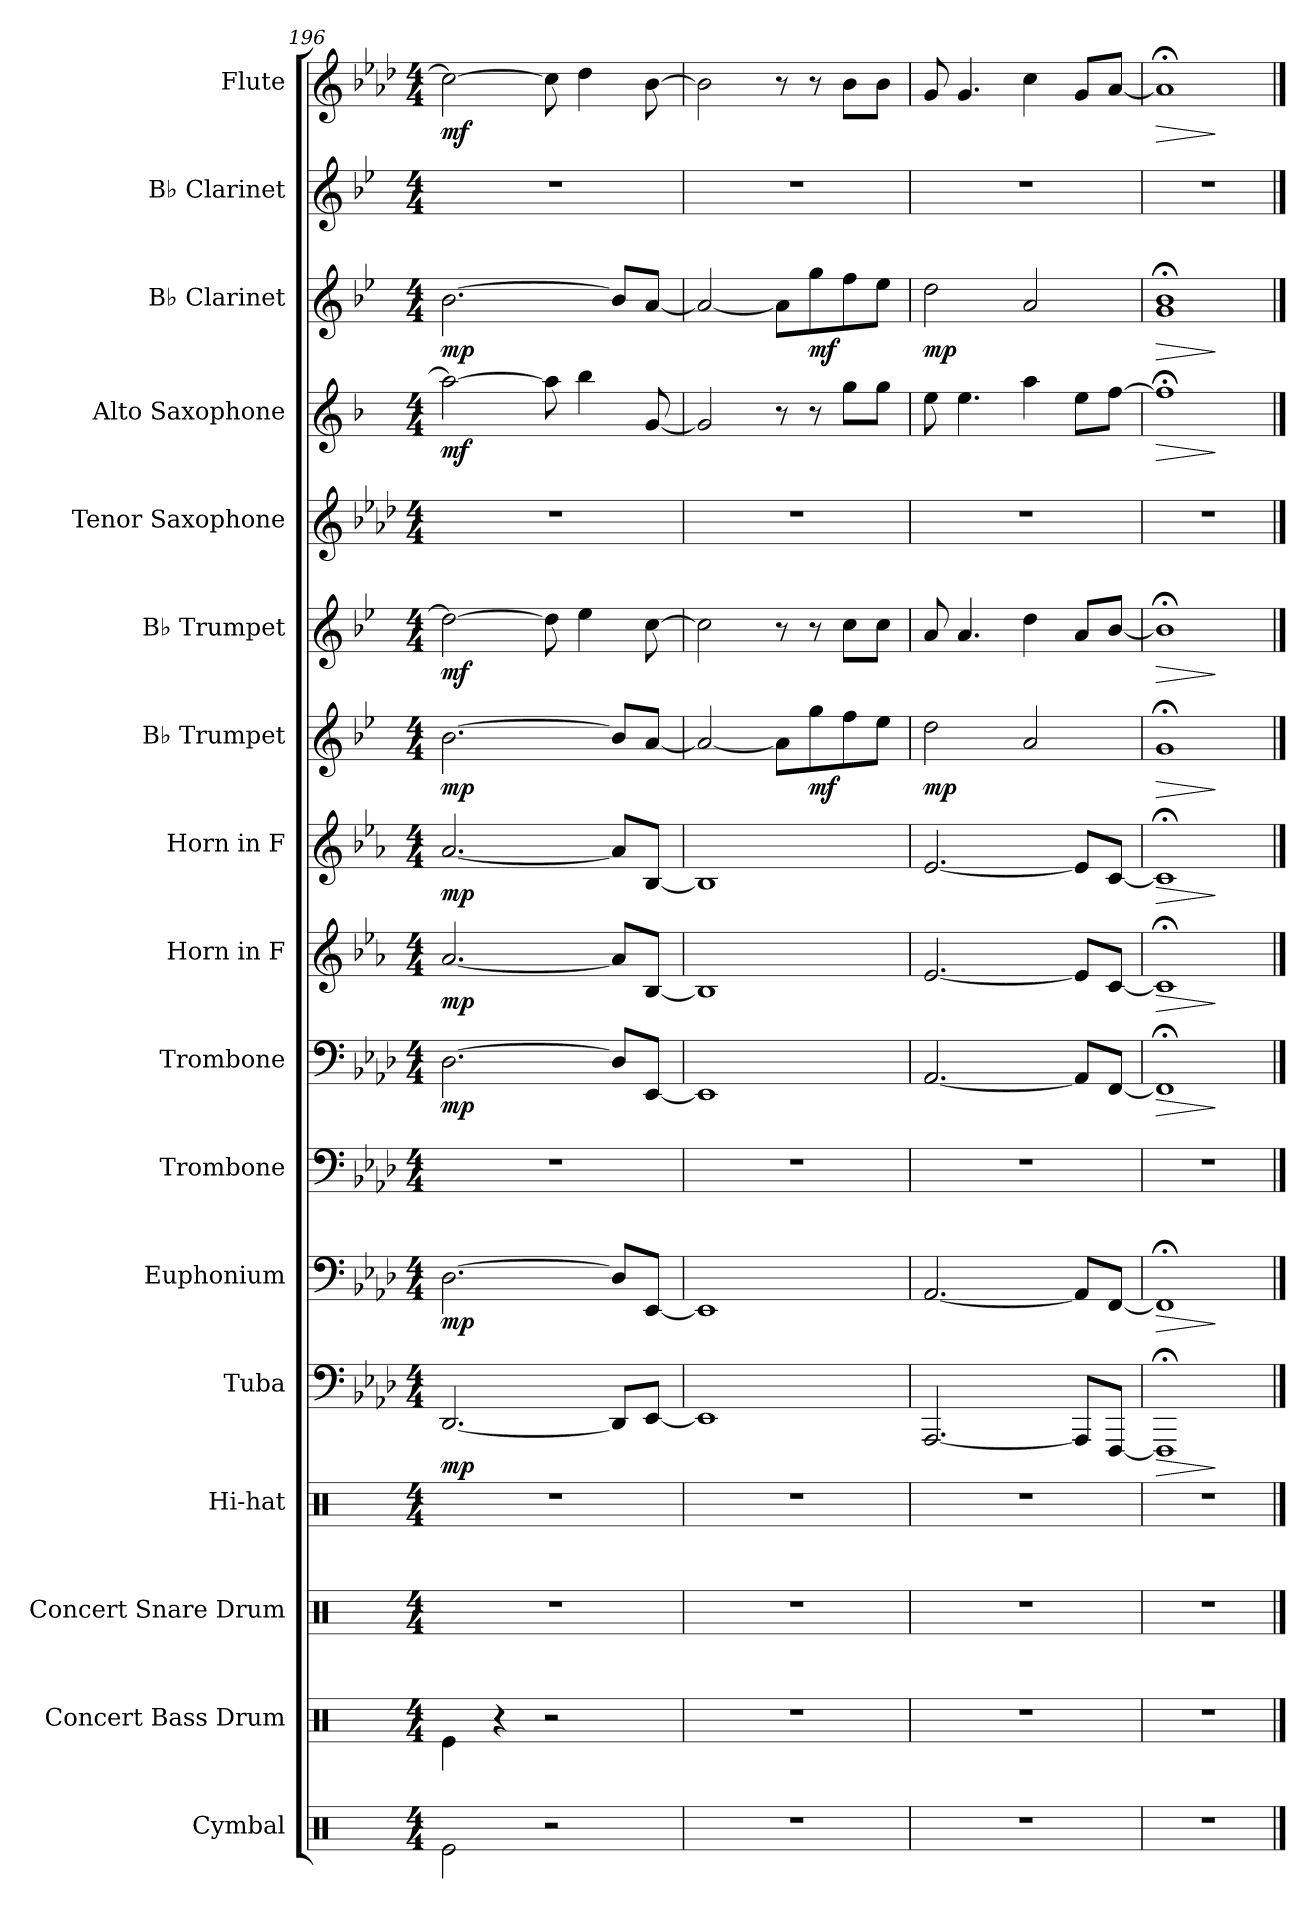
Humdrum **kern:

**kern	**kern	**kern	**kern	**kern	**dynam	**kern	**dynam	**kern	**kern	**dynam	**kern	**dynam	**kern	**dynam	**kern	**dynam	**kern	**dynam	**kern	**kern	**dynam	**kern	**dynam	**kern	**kern	**dynam
*part17	*part16	*part15	*part14	*part13	*part13	*part12	*part12	*part11	*part10	*part10	*part9	*part9	*part8	*part8	*part7	*part7	*part6	*part6	*part5	*part4	*part4	*part3	*part3	*part2	*part1	*part1
*staff17	*staff16	*staff15	*staff14	*staff13	*staff13	*staff12	*staff12	*staff11	*staff10	*staff10	*staff9	*staff9	*staff8	*staff8	*staff7	*staff7	*staff6	*staff6	*staff5	*staff4	*staff4	*staff3	*staff3	*staff2	*staff1	*staff1
*I"Cymbal	*I"Concert Bass Drum	*I"Concert Snare Drum	*I"Hi-hat	*I"Tuba	*	*I"Euphonium	*	*I"Trombone	*I"Trombone	*	*I"Horn in F	*	*I"Horn in F	*	*I"B♭ Trumpet	*	*I"B♭ Trumpet	*	*I"Tenor Saxophone	*I"Alto Saxophone	*	*I"B♭ Clarinet	*	*I"B♭ Clarinet	*I"Flute	*
*I'Cym.	*I'Con. BD	*I'Con. Sn.	*I'Hi-hat	*I'Tba.	*	*I'Euph.	*	*I'Tbn.	*I'Tbn.	*	*	*	*	*	*I'B♭ Tpt.	*	*I'B♭ Tpt.	*	*I'T. Sax.	*I'A. Sax.	*	*I'B♭ Cl.	*	*I'B♭ Cl.	*I'Fl.	*
*clefX	*clefX	*clefX	*clefX	*clefF4	*	*clefF4	*	*clefF4	*clefF4	*	*clefG2	*	*clefG2	*	*clefG2	*	*clefG2	*	*clefG2	*clefG2	*	*clefG2	*	*clefG2	*clefG2	*
*	*	*	*	*	*	*	*	*	*	*	*ITrd4c7	*	*ITrd4c7	*	*ITrd1c2	*	*ITrd1c2	*	*ITrd8c14	*ITrd5c9	*	*ITrd1c2	*	*ITrd1c2	*	*
*k[]	*k[]	*k[]	*k[]	*k[b-e-a-d-]	*	*k[b-e-a-d-]	*	*k[b-e-a-d-]	*k[b-e-a-d-]	*	*k[b-e-a-d-]	*	*k[b-e-a-d-]	*	*k[b-e-a-d-]	*	*k[b-e-a-d-]	*	*k[b-e-a-d-]	*k[b-e-a-d-]	*	*k[b-e-a-d-]	*	*k[b-e-a-d-]	*k[b-e-a-d-]	*
*M4/4	*M4/4	*M4/4	*M4/4	*M4/4	*	*M4/4	*	*M4/4	*M4/4	*	*M4/4	*	*M4/4	*	*M4/4	*	*M4/4	*	*M4/4	*M4/4	*	*M4/4	*	*M4/4	*M4/4	*
=196	=196	=196	=196	=196	=196	=196	=196	=196	=196	=196	=196	=196	=196	=196	=196	=196	=196	=196	=196	=196	=196	=196	=196	=196	=196	=196
!	!	!	!	!	!LO:DY:b	!	!LO:DY:b	!	!	!LO:DY:b	!	!LO:DY:b	!	!LO:DY:b	!	!LO:DY:b	!	!LO:DY:b	!	!	!LO:DY:b	!	!LO:DY:b	!	!	!LO:DY:b
2Re\	4Re\	1r	1r	[2.DD-/	mp	[2.D-\	mp	1r	[2.D-\	mp	[2.d-/	mp	[2.d-/	mp	[2.a-\	mp	2cc\_	mf	1r	2cc\_	mf	[2.a-\	mp	1r	2cc\_	mf
.	4r	.	.	.	.	.	.	.	.	.	.	.	.	.	.	.	.	.	.	.	.	.	.	.	.	.
2r	2r	.	.	.	.	.	.	.	.	.	.	.	.	.	.	.	8cc\]	.	.	8cc\]	.	.	.	.	8cc\]	.
.	.	.	.	.	.	.	.	.	.	.	.	.	.	.	.	.	4dd-\	.	.	4dd-\	.	.	.	.	4dd-\	.
.	.	.	.	8DD-/L]	.	8D-/L]	.	.	8D-/L]	.	8d-/L]	.	8d-/L]	.	8a-/L]	.	.	.	.	.	.	8a-/L]	.	.	.	.
.	.	.	.	[8EE-/J	.	[8EE-/J	.	.	[8EE-/J	.	[8E-/J	.	[8E-/J	.	[8g/J	.	[8b-\	.	.	[8B-/	.	[8g/J	.	.	[8b-\	.
=197	=197	=197	=197	=197	=197	=197	=197	=197	=197	=197	=197	=197	=197	=197	=197	=197	=197	=197	=197	=197	=197	=197	=197	=197	=197	=197
1r	1r	1r	1r	1EE-]	.	1EE-]	.	1r	1EE-]	.	1E-]	.	1E-]	.	2g/_	.	2b-\]	.	1r	2B-/]	.	2g/_	.	1r	2b-\]	.
.	.	.	.	.	.	.	.	.	.	.	.	.	.	.	8g\L]	.	8r	.	.	8r	.	8g\L]	.	.	8r	.
!	!	!	!	!	!	!	!	!	!	!	!	!	!	!	!	!LO:DY:b	!	!	!	!	!	!	!LO:DY:b	!	!	!
.	.	.	.	.	.	.	.	.	.	.	.	.	.	.	8ff\	mf	8r	.	.	8r	.	8ff\	mf	.	8r	.
.	.	.	.	.	.	.	.	.	.	.	.	.	.	.	8ee-\	.	8b-\L	.	.	8b-\L	.	8ee-\	.	.	8b-\L	.
.	.	.	.	.	.	.	.	.	.	.	.	.	.	.	8dd-\J	.	8b-\J	.	.	8b-\J	.	8dd-\J	.	.	8b-\J	.
=198	=198	=198	=198	=198	=198	=198	=198	=198	=198	=198	=198	=198	=198	=198	=198	=198	=198	=198	=198	=198	=198	=198	=198	=198	=198	=198
!	!	!	!	!	!	!	!	!	!	!	!	!	!	!	!	!LO:DY:b	!	!	!	!	!	!	!LO:DY:b	!	!	!
1r	1r	1r	1r	[2.AAA-/	.	[2.AA-/	.	1r	[2.AA-/	.	[2.A-/	.	[2.A-/	.	2cc\	mp	8g/	.	1r	8g\	.	2cc\	mp	1r	8g/	.
.	.	.	.	.	.	.	.	.	.	.	.	.	.	.	.	.	4.g/	.	.	4.g\	.	.	.	.	4.g/	.
.	.	.	.	.	.	.	.	.	.	.	.	.	.	.	2g/	.	4cc\	.	.	4cc\	.	2g/	.	.	4cc\	.
.	.	.	.	8AAA-/L]	.	8AA-/L]	.	.	8AA-/L]	.	8A-/L]	.	8A-/L]	.	.	.	8g/L	.	.	8g\L	.	.	.	.	8g/L	.
.	.	.	.	[8FFF/J	.	[8FF/J	.	.	[8FF/J	.	[8F/J	.	[8F/J	.	.	.	[8a-/J	.	.	[8a-\J	.	.	.	.	[8a-/J	.
=199	=199	=199	=199	=199	=199	=199	=199	=199	=199	=199	=199	=199	=199	=199	=199	=199	=199	=199	=199	=199	=199	=199	=199	=199	=199	=199
!	!	!	!	!	!LO:HP:b	!	!LO:HP:b	!	!	!LO:HP:b	!	!LO:HP:b	!	!LO:HP:b	!	!LO:HP:b	!	!LO:HP:b	!	!	!LO:HP:b	!	!LO:HP:b	!	!	!LO:HP:b
!	!	!	!	!	!LO:DY:n=1:b	!	!LO:DY:n=1:b	!	!	!LO:DY:n=1:b	!	!LO:DY:n=1:b	!	!LO:DY:n=1:b	!	!LO:DY:n=1:b	!	!LO:DY:n=1:b	!	!	!LO:DY:n=1:b	!	!LO:DY:n=1:b	!	!	!LO:DY:n=1:b
1r	1r	1r	1r	1FFF;<]	> other-dynamics	1FF;<]	> other-dynamics	1r	1FF;<]	> other-dynamics	1F;<]	> other-dynamics	1F;<]	> other-dynamics	1f;<	> other-dynamics	1a-;<]	> other-dynamics	1r	1a-;<]	> other-dynamics	1f;< 1a-;<	> other-dynamics	1r	1a-;<]	> other-dynamics
.	.	.	.	.	]	.	]	.	.	]	.	]	.	]	.	]	.	]	.	.	]	.	]	.	.	]
==	==	==	==	==	==	==	==	==	==	==	==	==	==	==	==	==	==	==	==	==	==	==	==	==	==	==
*-	*-	*-	*-	*-	*-	*-	*-	*-	*-	*-	*-	*-	*-	*-	*-	*-	*-	*-	*-	*-	*-	*-	*-	*-	*-	*-
